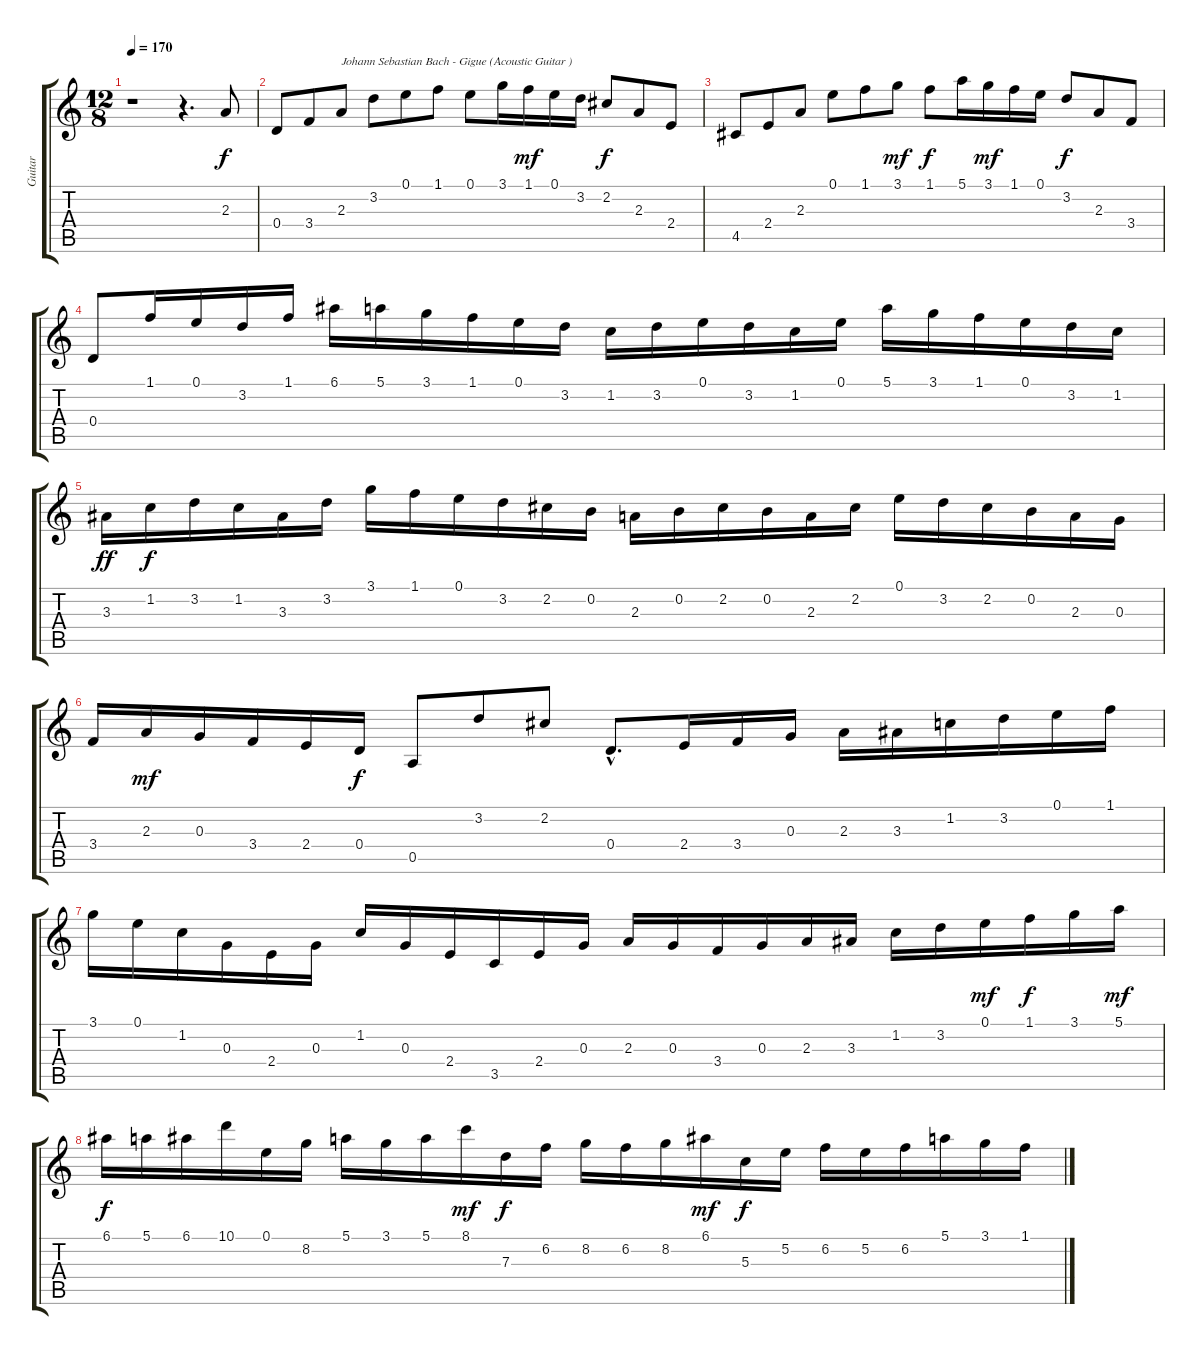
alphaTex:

\track ("Guitar" "Guitar") {instrument acousticguitarnylon}
\staff {score tabs}
\tuning (E4 B3 G3 D3 A2 E2) {hide}
\ts (12 8)
\tempo 170
\clef g2
\ks c
r.1{dy f instrument acousticguitarnylon} r.4{d} 2.3.8 |
0.4.8 3.4.8 2.3.8{txt "Johann Sebastian Bach - Gigue (Acoustic Guitar )"} 3.2.8 0.1.8 1.1.8 0.1.8 3.1.16 1.1.16{dy mf} 0.1.16 3.2.16 2.2.8{dy f} 2.3.8 2.4.8 |
4.5.8 2.4.8 2.3.8 0.1.8 1.1.8 3.1.8{dy mf} 1.1.8{dy f} 5.1.16 3.1.16{dy mf} 1.1.16 0.1.16 3.2.8{dy f} 2.3.8 3.4.8 |
0.4.8 1.1.16 0.1.16 3.2.16 1.1.16 6.1.16 5.1.16 3.1.16 1.1.16 0.1.16 3.2.16 1.2.16 3.2.16 0.1.16 3.2.16 1.2.16 0.1.16 5.1.16 3.1.16 1.1.16 0.1.16 3.2.16 1.2.16 |
3.3.16{dy ff} 1.2.16{dy f} 3.2.16 1.2.16 3.3.16 3.2.16 3.1.16 1.1.16 0.1.16 3.2.16 2.2.16 0.2.16 2.3.16 0.2.16 2.2.16 0.2.16 2.3.16 2.2.16 0.1.16 3.2.16 2.2.16 0.2.16 2.3.16 0.3.16 |
3.4.16 2.3.16{dy mf} 0.3.16 3.4.16 2.4.16 0.4.16{dy f} 0.5.8 3.2.8 2.2.8 0.4{hac}.8{d} 2.4.16 3.4.16 0.3.16 2.3.16 3.3.16 1.2.16 3.2.16 0.1.16 1.1.16 |
3.1.16 0.1.16 1.2.16 0.3.16 2.4.16 0.3.16 1.2.16 0.3.16 2.4.16 3.5.16 2.4.16 0.3.16 2.3.16 0.3.16 3.4.16 0.3.16 2.3.16 3.3.16 1.2.16 3.2.16 0.1.16{dy mf} 1.1.16{dy f} 3.1.16 5.1.16{dy mf} |
6.1.16{dy f} 5.1.16 6.1.16 10.1.16 0.1.16 8.2.16 5.1.16 3.1.16 5.1.16 8.1.16{dy mf} 7.3.16{dy f} 6.2.16 8.2.16 6.2.16 8.2.16 6.1.16{dy mf} 5.3.16{dy f} 5.2.16 6.2.16 5.2.16 6.2.16 5.1.16 3.1.16 1.1.16
